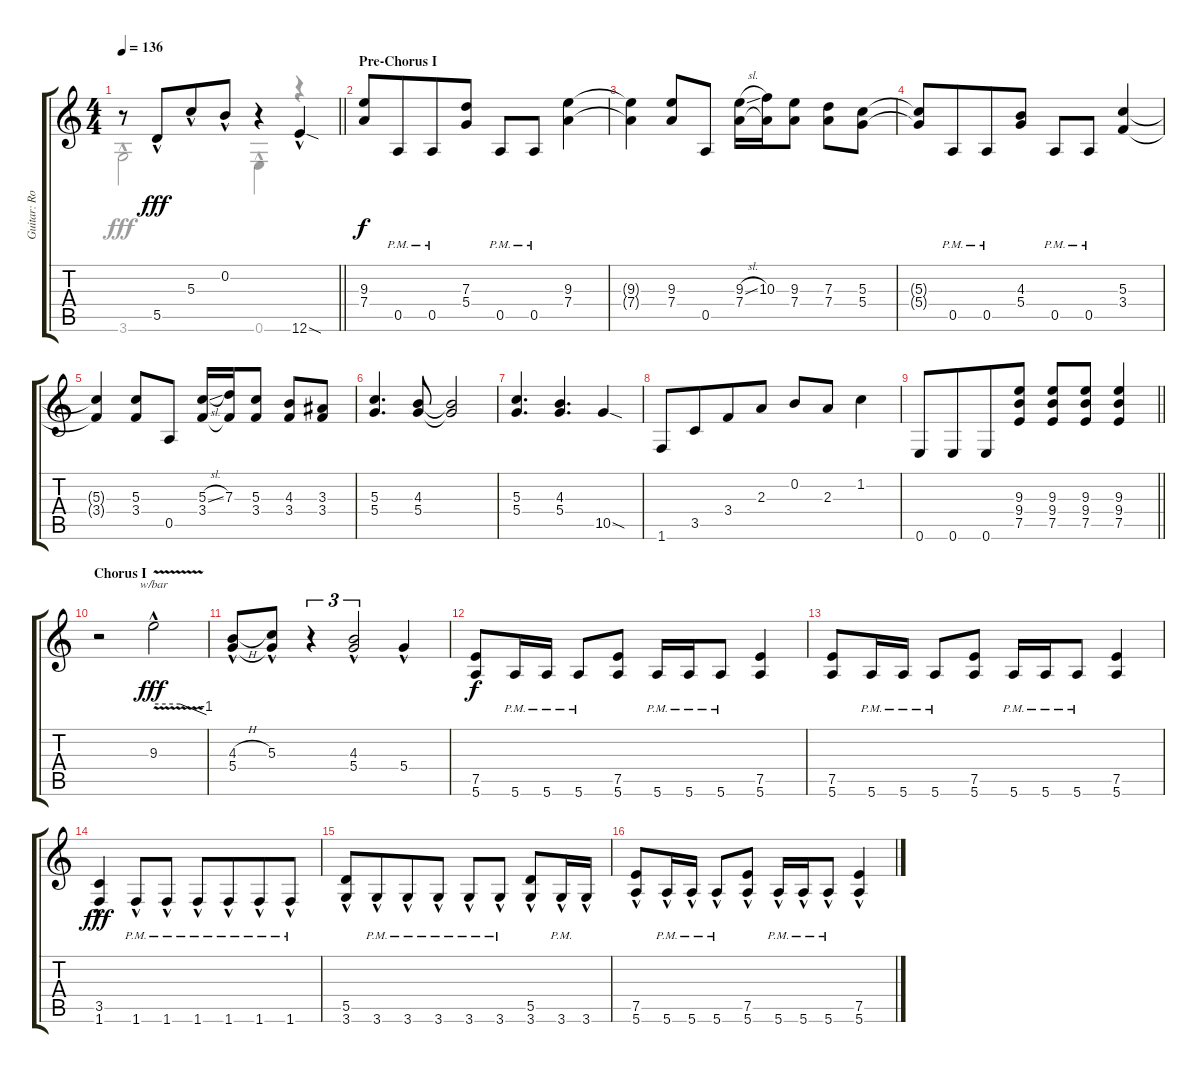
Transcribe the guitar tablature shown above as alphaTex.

\track ("Guitar: Rob" "Guitar: Ro") {instrument overdrivenguitar}
\staff {score tabs}
\tuning (E4 B3 G3 D3 A2 E2) {hide}
\voice
\ts (4 4)
\tempo 136
\clef g2
\barLineRight lightlight
\ks c
r.8{dy fff} 5.5{hac}.8{beam merge} 5.3{hac}.8 0.2{hac}.8 r.4 12.6{sod hac}.4{instrument overdrivenguitar} |
\section ("" "Pre-Chorus I")
(9.3 7.4).8{dy f} 0.5{pm}.8{beam merge} 0.5{pm}.8 (7.3 5.4).8 0.5{pm}.8 0.5{pm}.8 (9.3 7.4).4 |
(9.3{t} 7.4{t}).4 (9.3 7.4).8 0.5.8 (9.3{sl} 7.4).16 (10.3 7.4{t}).16 (9.3 7.4).8 (7.3 7.4).8 (5.3 5.4).8 |
(5.3{t} 5.4{t}).8 0.5{pm}.8{beam merge} 0.5{pm}.8 (4.3 5.4).8 0.5{pm}.8 0.5{pm}.8 (5.3 3.4).4 |
(5.3{t} 3.4{t}).4 (5.3 3.4).8 0.5.8 (5.3{sl} 3.4).16 (7.3 3.4{t}).16 (5.3 3.4).8 (4.3 3.4).8 (3.3 3.4).8 |
(5.3 5.4).4{d} (4.3 5.4).8 (4.3{t} 5.4{t}).2 |
(5.3 5.4).4{d} (4.3 5.4).4{d} 10.5{sod}.4 |
1.6.8 3.5.8{beam merge} 3.4.8 2.3.8 0.2.8 2.3.8 1.2.4 |
\barLineRight lightlight
0.6.8 0.6.8{beam merge} 0.6.8 (9.3 9.4 7.5).8 (9.3 9.4 7.5).8 (9.3 9.4 7.5).8 (9.3 9.4 7.5).4 |
\section ("" "Chorus I")
r.2 9.3{v hac}.2{tbe (custom default 0 0 30 0 60 -4) dy fff} |
(4.3{h hac} 5.4{hac}).8 (5.3{hac} 5.4{t}).8 r.4{tu (3 2)} (4.3{hac} 5.4{hac}).2{tu (3 2)} 5.4{hac}.4 |
(7.5 5.6).8{dy f} 5.6{pm}.16 5.6{pm}.16 5.6{pm}.8 (7.5 5.6).8 5.6{pm}.16 5.6{pm}.16 5.6{pm}.8 (7.5 5.6).4 |
(7.5 5.6).8 5.6{pm}.16 5.6{pm}.16 5.6{pm}.8 (7.5 5.6).8 5.6{pm}.16 5.6{pm}.16 5.6{pm}.8 (7.5 5.6).4 |
(3.5{hac} 1.6{hac}).4{dy fff} 1.6{hac pm}.8 1.6{hac pm}.8 1.6{hac pm}.8 1.6{hac pm}.8{beam merge} 1.6{hac pm}.8 1.6{hac pm}.8 |
(5.5{hac} 3.6{hac}).8 3.6{hac pm}.8{beam merge} 3.6{hac pm}.8 3.6{hac pm}.8 3.6{hac pm}.8{beam merge} 3.6{hac pm}.8 (5.5{hac} 3.6{hac}).8 3.6{hac pm}.16 3.6{hac}.16 |
(7.5{hac} 5.6{hac}).8 5.6{hac pm}.16 5.6{hac pm}.16 5.6{hac pm}.8 (7.5{hac} 5.6{hac}).8 5.6{hac pm}.16 5.6{hac pm}.16 5.6{hac pm}.8 (7.5{hac} 5.6{hac}).4
\voice
\clef g2
\ottava regular
\simile none
\barLineRight lightlight
\ks c
3.6{hac}.2{dy fff} 0.6{hac}.4 r.4 |
|
|
|
|
|
|
|
\barLineRight lightlight
|
|
|
|
|
|
|
